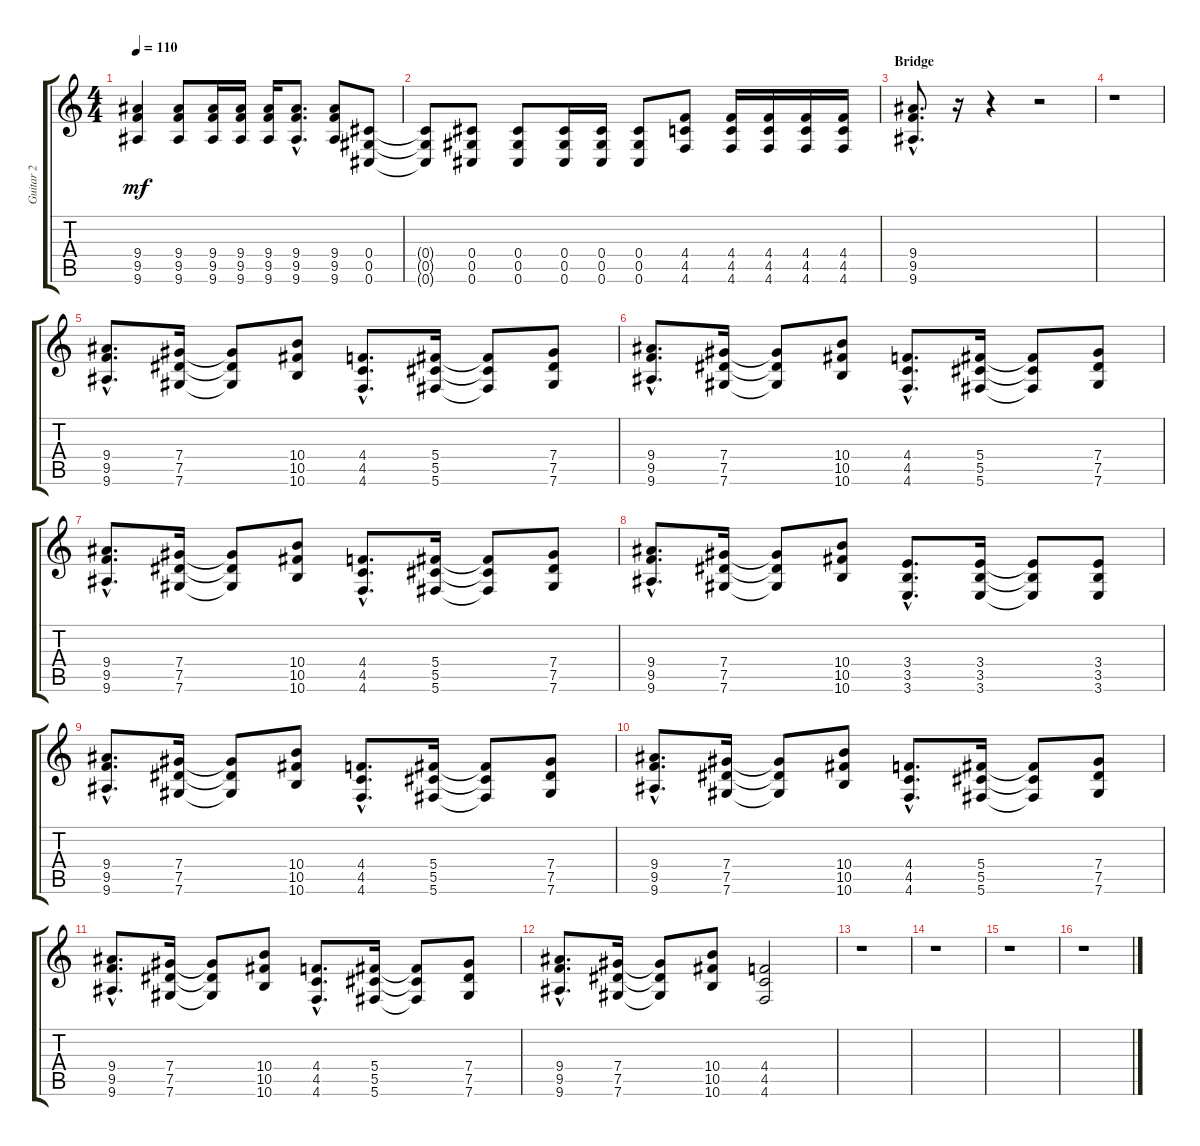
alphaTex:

\track ("Guitar 2" "Guitar 2") {instrument distortionguitar}
\staff {score tabs}
\tuning (Eb4 Bb3 Gb3 Db3 Ab2 Db2) {hide}
\ts (4 4)
\tempo 110
\clef g2
\ks c
(9.4{t} 9.5{t} 9.6{t}).4{dy mf} (9.4 9.5 9.6).8 (9.4 9.5 9.6).16 (9.4 9.5 9.6).16 (9.4 9.5 9.6).16 (9.4{hac} 9.5{hac} 9.6{hac}).8{d} (9.4 9.5 9.6).8 (0.4 0.5 0.6).8 |
(0.4{t} 0.5{t} 0.6{t}).8 (0.4 0.5 0.6).8 (0.4 0.5 0.6).8 (0.4 0.5 0.6).16 (0.4 0.5 0.6).16 (0.4 0.5 0.6).8 (4.4 4.5 4.6).8 (4.4 4.5 4.6).16 (4.4 4.5 4.6).16 (4.4 4.5 4.6).16 (4.4 4.5 4.6).16 |
\section ("" "Bridge")
(9.4{hac} 9.5{hac} 9.6{hac}).8{d} r.16 r.4 r.2 |
r.1 |
(9.4{hac} 9.5{hac} 9.6{hac}).8{d} (7.4 7.5 7.6).16 (7.4{t} 7.5{t} 7.6{t}).8 (10.4 10.5 10.6).8 (4.4{hac} 4.5{hac} 4.6{hac}).8{d} (5.4 5.5 5.6).16 (5.4{t} 5.5{t} 5.6{t}).8 (7.4 7.5 7.6).8 |
(9.4{hac} 9.5{hac} 9.6{hac}).8{d} (7.4 7.5 7.6).16 (7.4{t} 7.5{t} 7.6{t}).8 (10.4 10.5 10.6).8 (4.4{hac} 4.5{hac} 4.6{hac}).8{d} (5.4 5.5 5.6).16 (5.4{t} 5.5{t} 5.6{t}).8 (7.4 7.5 7.6).8 |
(9.4{hac} 9.5{hac} 9.6{hac}).8{d} (7.4 7.5 7.6).16 (7.4{t} 7.5{t} 7.6{t}).8 (10.4 10.5 10.6).8 (4.4{hac} 4.5{hac} 4.6{hac}).8{d} (5.4 5.5 5.6).16 (5.4{t} 5.5{t} 5.6{t}).8 (7.4 7.5 7.6).8 |
(9.4{hac} 9.5{hac} 9.6{hac}).8{d} (7.4 7.5 7.6).16 (7.4{t} 7.5{t} 7.6{t}).8 (10.4 10.5 10.6).8 (3.4{hac} 3.5{hac} 3.6{hac}).8{d} (3.4 3.5 3.6).16 (3.4{t} 3.5{t} 3.6{t}).8 (3.4 3.5 3.6).8 |
(9.4{hac} 9.5{hac} 9.6{hac}).8{d} (7.4 7.5 7.6).16 (7.4{t} 7.5{t} 7.6{t}).8 (10.4 10.5 10.6).8 (4.4{hac} 4.5{hac} 4.6{hac}).8{d} (5.4 5.5 5.6).16 (5.4{t} 5.5{t} 5.6{t}).8 (7.4 7.5 7.6).8 |
(9.4{hac} 9.5{hac} 9.6{hac}).8{d} (7.4 7.5 7.6).16 (7.4{t} 7.5{t} 7.6{t}).8 (10.4 10.5 10.6).8 (4.4{hac} 4.5{hac} 4.6{hac}).8{d} (5.4 5.5 5.6).16 (5.4{t} 5.5{t} 5.6{t}).8 (7.4 7.5 7.6).8 |
(9.4{hac} 9.5{hac} 9.6{hac}).8{d} (7.4 7.5 7.6).16 (7.4{t} 7.5{t} 7.6{t}).8 (10.4 10.5 10.6).8 (4.4{hac} 4.5{hac} 4.6{hac}).8{d} (5.4 5.5 5.6).16 (5.4{t} 5.5{t} 5.6{t}).8 (7.4 7.5 7.6).8 |
(9.4{hac} 9.5{hac} 9.6{hac}).8{d} (7.4 7.5 7.6).16 (7.4{t} 7.5{t} 7.6{t}).8 (10.4 10.5 10.6).8 (4.4 4.5 4.6).2 |
r.1 |
r.1 |
r.1 |
r.1
